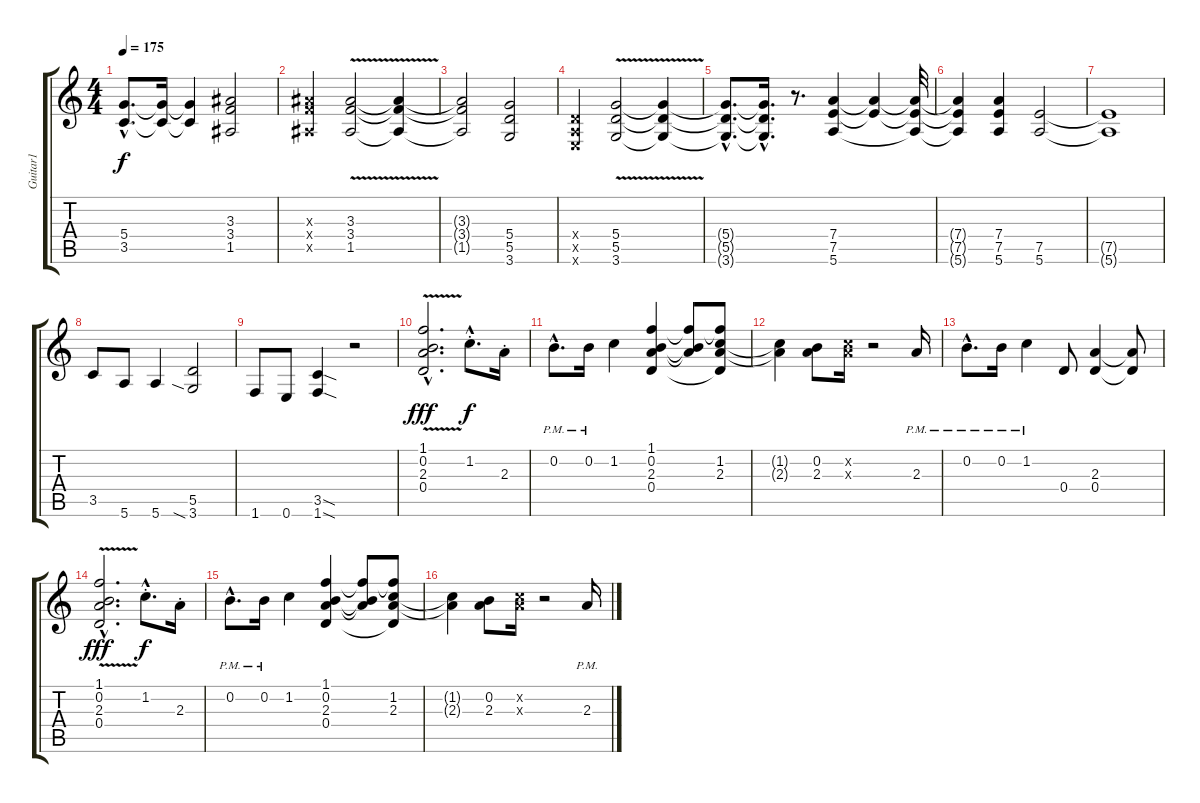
\track ("Guitar1" "Guitar1") {instrument electricguitarclean}
\staff {score tabs}
\tuning (E4 B3 G3 D3 A2 E2) {hide}
\ts (4 4)
\tempo 175
\clef g2
\ks c
(5.4{hac} 3.5{hac}).8{d dy f} (5.4{t} 3.5{t}).16 (5.4{t} 3.5{t}).4 (3.3 3.4 1.5).2 |
(3.3{x} 3.4{x} 1.5{x}).4 (3.3{v} 3.4 1.5).2 (3.3{t} 3.4{t} 1.5{t}).4 |
(3.3{t} 3.4{t} 1.5{t}).2 (5.4 5.5 3.6).2 |
(0.4{x} 0.5{x} 0.6{x}).4 (5.4{v} 5.5 3.6{v}).2 (5.4{t} 5.5{t} 3.6{t}).4 |
(5.4{hac t} 5.5{hac t} 3.6{hac t}).8{d} (5.4{hac t} 5.5{hac t} 3.6{hac t}).16{d} r.8{d} (7.4 7.5 5.6).4 (7.4{t} 7.5{t}).4 (7.4{t} 7.5{t} 5.6{t}).32 |
(7.4{t} 7.5{t} 5.6{t}).4 (7.4 7.5 5.6).4 (7.5 5.6).2 |
(7.5{t} 5.6{t}).1 |
3.5.8 5.6.8 5.6.4 (5.5 3.6{sia}).2 |
1.6.8 0.6.8 (3.5{sod} 1.6{sod}).4 r.2 |
(1.1{hac} 0.2{v hac} 2.3{hac} 0.4{v hac}).2{d dy fff volume 10 instrument electricguitarclean} 1.2{hac st}.8{d dy f} 2.3{st}.16 |
0.2{hac pm}.8{d} 0.2{pm}.16 1.2.4 (1.1 0.2 2.3 0.4).4 (1.1{t} 0.2{t} 2.3{t}).8 (1.1{t} 1.2 2.3 0.4{t}).8 |
(1.2{t} 2.3{t}).4 (0.2 2.3).8 (1.2{x} 2.3{x}).16 r.2 2.3{pm}.16 |
0.2{hac pm}.8{d} 0.2{pm}.16 1.2{pm}.4 0.4.8 (2.3 0.4).4 (2.3{t} 0.4{t}).8 |
(1.1{hac} 0.2{v hac} 2.3{hac} 0.4{v hac}).2{d dy fff} 1.2{hac st}.8{d dy f} 2.3{st}.16 |
0.2{hac pm}.8{d} 0.2{pm}.16 1.2.4 (1.1 0.2 2.3 0.4).4 (1.1{t} 0.2{t} 2.3{t}).8 (1.1{t} 1.2 2.3 0.4{t}).8 |
(1.2{t} 2.3{t}).4 (0.2 2.3).8 (1.2{x} 2.3{x}).16 r.2 2.3{pm}.16
